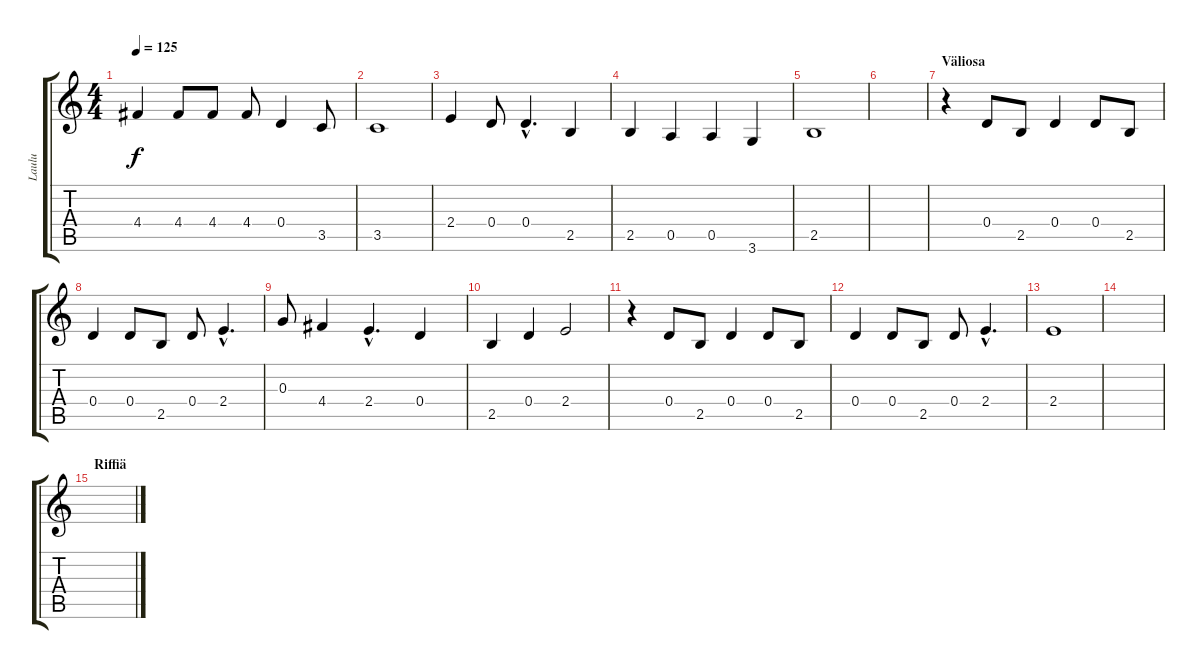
\track ("Laulu" "Laulu") {instrument acousticguitarsteel}
\staff {score tabs}
\tuning (E4 B3 G3 D3 A2 E2) {hide}
\ts (4 4)
\tempo 125
\clef g2
\ks c
4.4.4{dy f} 4.4.8 4.4.8 4.4.8 0.4.4 3.5.8 |
3.5.1 |
2.4.4 0.4.8 0.4{hac}.4{d} 2.5.4 |
2.5.4 0.5.4 0.5.4 3.6.4 |
2.5.1 |
|
\section ("" "Väliosa")
r.4 0.4.8 2.5.8 0.4.4 0.4.8 2.5.8 |
0.4.4 0.4.8 2.5.8 0.4.8 2.4{hac}.4{d} |
0.3.8 4.4.4 2.4{hac}.4{d} 0.4.4 |
2.5.4 0.4.4 2.4.2 |
r.4 0.4.8 2.5.8 0.4.4 0.4.8 2.5.8 |
0.4.4 0.4.8 2.5.8 0.4.8 2.4{hac}.4{d} |
2.4.1 |
|
\section ("" "Riffiä")
